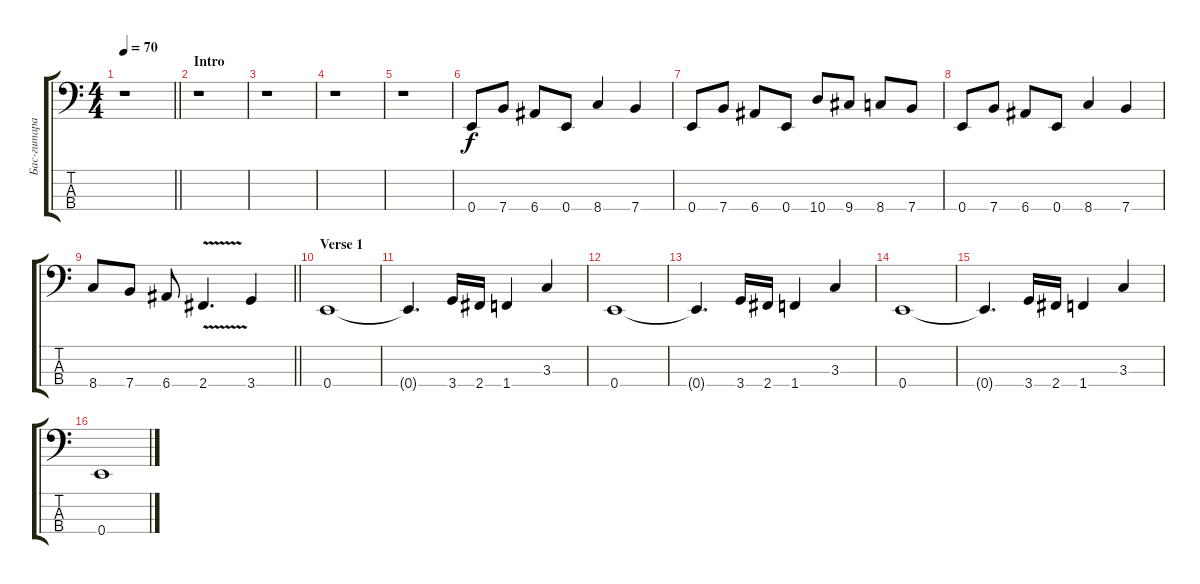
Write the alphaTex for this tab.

\track ("Бас-гитара" "Бас-гитара") {instrument electricbassfinger}
\staff {score tabs}
\tuning (G2 D2 A1 E1) {hide}
\ts (4 4)
\tempo 70
\tempo 60
\tempo 70
\clef f4
\barLineRight lightlight
\ks aminor
r.1{dy f instrument electricbassfinger} |
\section ("" "Intro")
r.1 |
r.1 |
r.1 |
r.1 |
0.4.8 7.4.8 6.4.8 0.4.8 8.4.4 7.4.4 |
0.4.8 7.4.8 6.4.8 0.4.8 10.4.8 9.4.8 8.4.8 7.4.8 |
0.4.8 7.4.8 6.4.8 0.4.8 8.4.4 7.4.4 |
\barLineRight lightlight
8.4.8 7.4.8 6.4.8 2.4{v}.4{d} 3.4.4 |
\section ("" "Verse 1")
0.4.1 |
0.4{t}.4{d} 3.4.16 2.4.16 1.4.4 3.3.4 |
0.4.1 |
0.4{t}.4{d} 3.4.16 2.4.16 1.4.4 3.3.4 |
0.4.1 |
0.4{t}.4{d} 3.4.16 2.4.16 1.4.4 3.3.4 |
0.4.1
